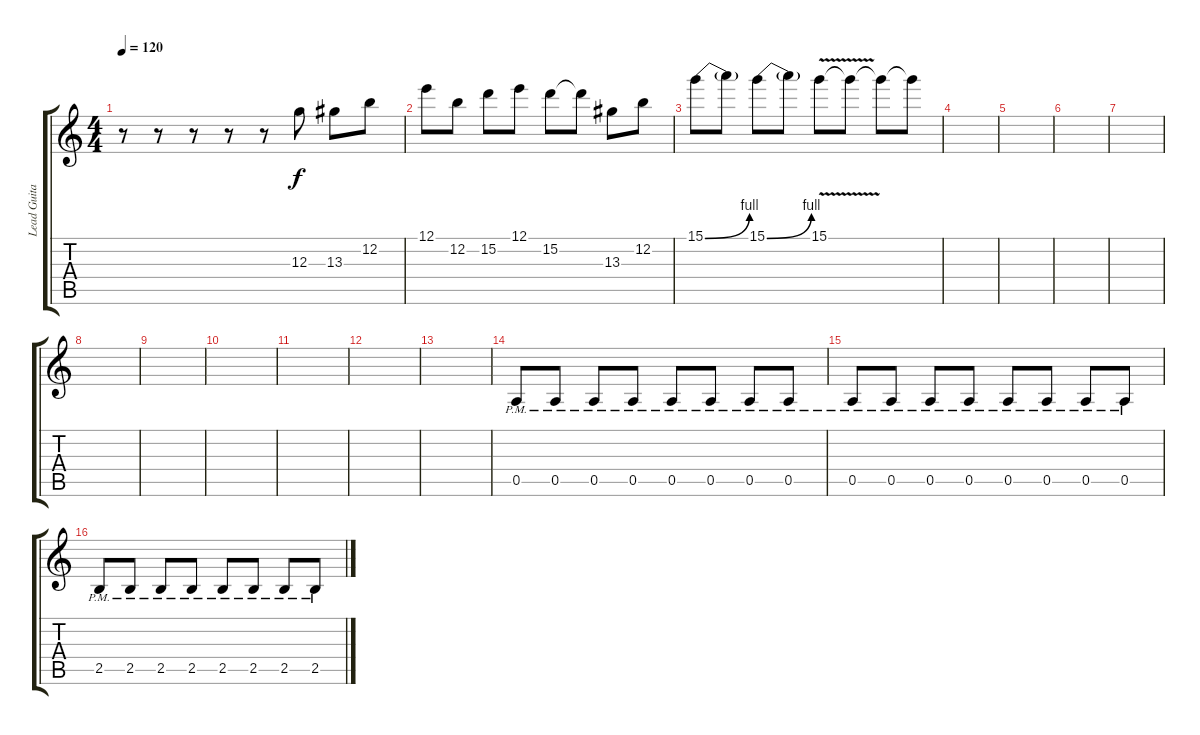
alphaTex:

\track ("Lead Guitar" "Lead Guita") {instrument acousticguitarsteel}
\staff {score tabs}
\tuning (E4 B3 G3 D3 A2 E2) {hide}
\ts (4 4)
\tempo 120
\clef g2
\ks c
r.8{dy f} r.8 r.8 r.8 r.8 12.3.8 13.3.8 12.2.8 |
12.1.8 12.2.8 15.2.8 12.1.8 15.2.8 15.2{t}.8 13.3.8 12.2.8 |
15.1{be (bend 0 0 60 4)}.8 15.1{t}.8 15.1{be (bend 0 0 60 4)}.8 15.1{t}.8 15.1{v}.8 15.1{t}.8 15.1{t}.8 15.1{t}.8 |
|
|
|
|
|
|
|
|
|
|
0.5{pm}.8 0.5{pm}.8 0.5{pm}.8 0.5{pm}.8 0.5{pm}.8 0.5{pm}.8 0.5{pm}.8 0.5{pm}.8 |
0.5{pm}.8 0.5{pm}.8 0.5{pm}.8 0.5{pm}.8 0.5{pm}.8 0.5{pm}.8 0.5{pm}.8 0.5{pm}.8 |
2.5{pm}.8 2.5{pm}.8 2.5{pm}.8 2.5{pm}.8 2.5{pm}.8 2.5{pm}.8 2.5{pm}.8 2.5{pm}.8
